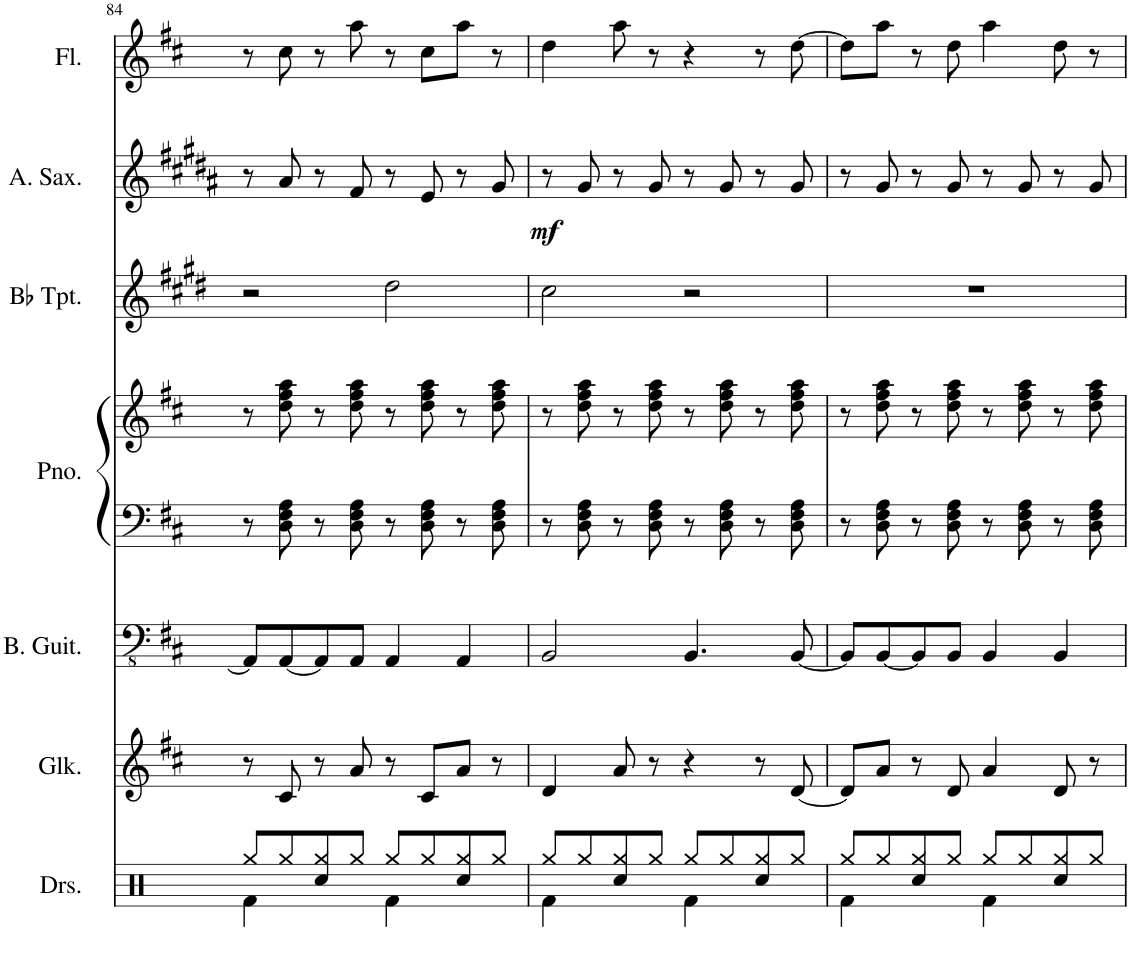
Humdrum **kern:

**kern	**kern	**kern	**kern	**kern	**kern	**kern	**dynam	**kern
*part7	*part6	*part5	*part4	*part4	*part3	*part2	*part2	*part1
*staff8	*staff7	*staff6	*staff5	*staff4	*staff3	*staff2	*staff2	*staff1
*I"Drumset	*I"Glockenspiel	*I"Bass Guitar	*I"Piano	*	*I"Bb Trumpet	*I"Alto Saxophone	*	*I"Flute
*I'Drs.	*I'Glk.	*I'B. Guit.	*I'Pno.	*	*I'Bb Tpt.	*I'A. Sax.	*	*I'Fl.
!!LO:PB:g=z
*clefX	*clefG2	*clefFv4	*clefF4	*clefG2	*clefG2	*clefG2	*	*clefG2
*	*Trd-14c-24	*	*	*	*Trd1c2	*Trd5c9	*	*
*k[]	*k[f#c#]	*k[f#c#]	*k[f#c#]	*k[f#c#]	*k[f#c#g#d#]	*k[f#c#g#d#a#]	*	*k[f#c#]
*M4/4	*M4/4	*M4/4	*M4/4	*M4/4	*M4/4	*M4/4	*	*M4/4
=84	=84	=84	=84	=84	=84	=84	=84	=84
*^	*	*	*	*	*	*	*	*
4Rf\	8Rgg/L	8r	8AAA/L]	8r	8r	2r	8r	.	8r
.	8Rgg/	8c#/	[8AAA/	8D\ 8F#\ 8A\	8dd\ 8ff#\ 8aa\	.	8a#/	.	8cc#\
4Rcc/	8Rgg/	8r	8AAA/]	8r	8r	.	8r	.	8r
.	8Rgg/J	8a/	8AAA/J	8D\ 8F#\ 8A\	8dd\ 8ff#\ 8aa\	.	8f#/	.	8aa\
4Rf\	8Rgg/L	8r	4AAA/	8r	8r	2dd#\	8r	.	8r
.	8Rgg/	8c#/L	.	8D\ 8F#\ 8A\	8dd\ 8ff#\ 8aa\	.	8e/	.	8cc#\L
4Rcc/	8Rgg/	8a/J	4AAA/	8r	8r	.	8r	.	8aa\J
.	8Rgg/J	8r	.	8D\ 8F#\ 8A\	8dd\ 8ff#\ 8aa\	.	8g#/	.	8r
=85	=85	=85	=85	=85	=85	=85	=85	=85	=85
!	!	!	!	!	!	!	!	!LO:DY:b	!
4Rf\	8Rgg/L	4d/	2BBB/	8r	8r	2cc#\	8r	mf	4dd\
.	8Rgg/	.	.	8D\ 8F#\ 8A\	8dd\ 8ff#\ 8aa\	.	8g#/	.	.
4Rcc/	8Rgg/	8a/	.	8r	8r	.	8r	.	8aa\
.	8Rgg/J	8r	.	8D\ 8F#\ 8A\	8dd\ 8ff#\ 8aa\	.	8g#/	.	8r
4Rf\	8Rgg/L	4r	4.BBB/	8r	8r	2r	8r	.	4r
.	8Rgg/	.	.	8D\ 8F#\ 8A\	8dd\ 8ff#\ 8aa\	.	8g#/	.	.
4Rcc/	8Rgg/	8r	.	8r	8r	.	8r	.	8r
.	8Rgg/J	[8d/	[8BBB/	8D\ 8F#\ 8A\	8dd\ 8ff#\ 8aa\	.	8g#/	.	[8dd\
=86	=86	=86	=86	=86	=86	=86	=86	=86	=86
4Rf\	8Rgg/L	8d/L]	8BBB/L]	8r	8r	1r	8r	.	8dd\L]
.	8Rgg/	8a/J	[8BBB/	8D\ 8F#\ 8A\	8dd\ 8ff#\ 8aa\	.	8g#/	.	8aa\J
4Rcc/	8Rgg/	8r	8BBB/]	8r	8r	.	8r	.	8r
.	8Rgg/J	8d/	8BBB/J	8D\ 8F#\ 8A\	8dd\ 8ff#\ 8aa\	.	8g#/	.	8dd\
4Rf\	8Rgg/L	4a/	4BBB/	8r	8r	.	8r	.	4aa\
.	8Rgg/	.	.	8D\ 8F#\ 8A\	8dd\ 8ff#\ 8aa\	.	8g#/	.	.
4Rcc/	8Rgg/	8d/	4BBB/	8r	8r	.	8r	.	8dd\
.	8Rgg/J	8r	.	8D\ 8F#\ 8A\	8dd\ 8ff#\ 8aa\	.	8g#/	.	8r
*v	*v	*	*	*	*	*	*	*	*
=	=	=	=	=	=	=	=	=
*-	*-	*-	*-	*-	*-	*-	*-	*-
